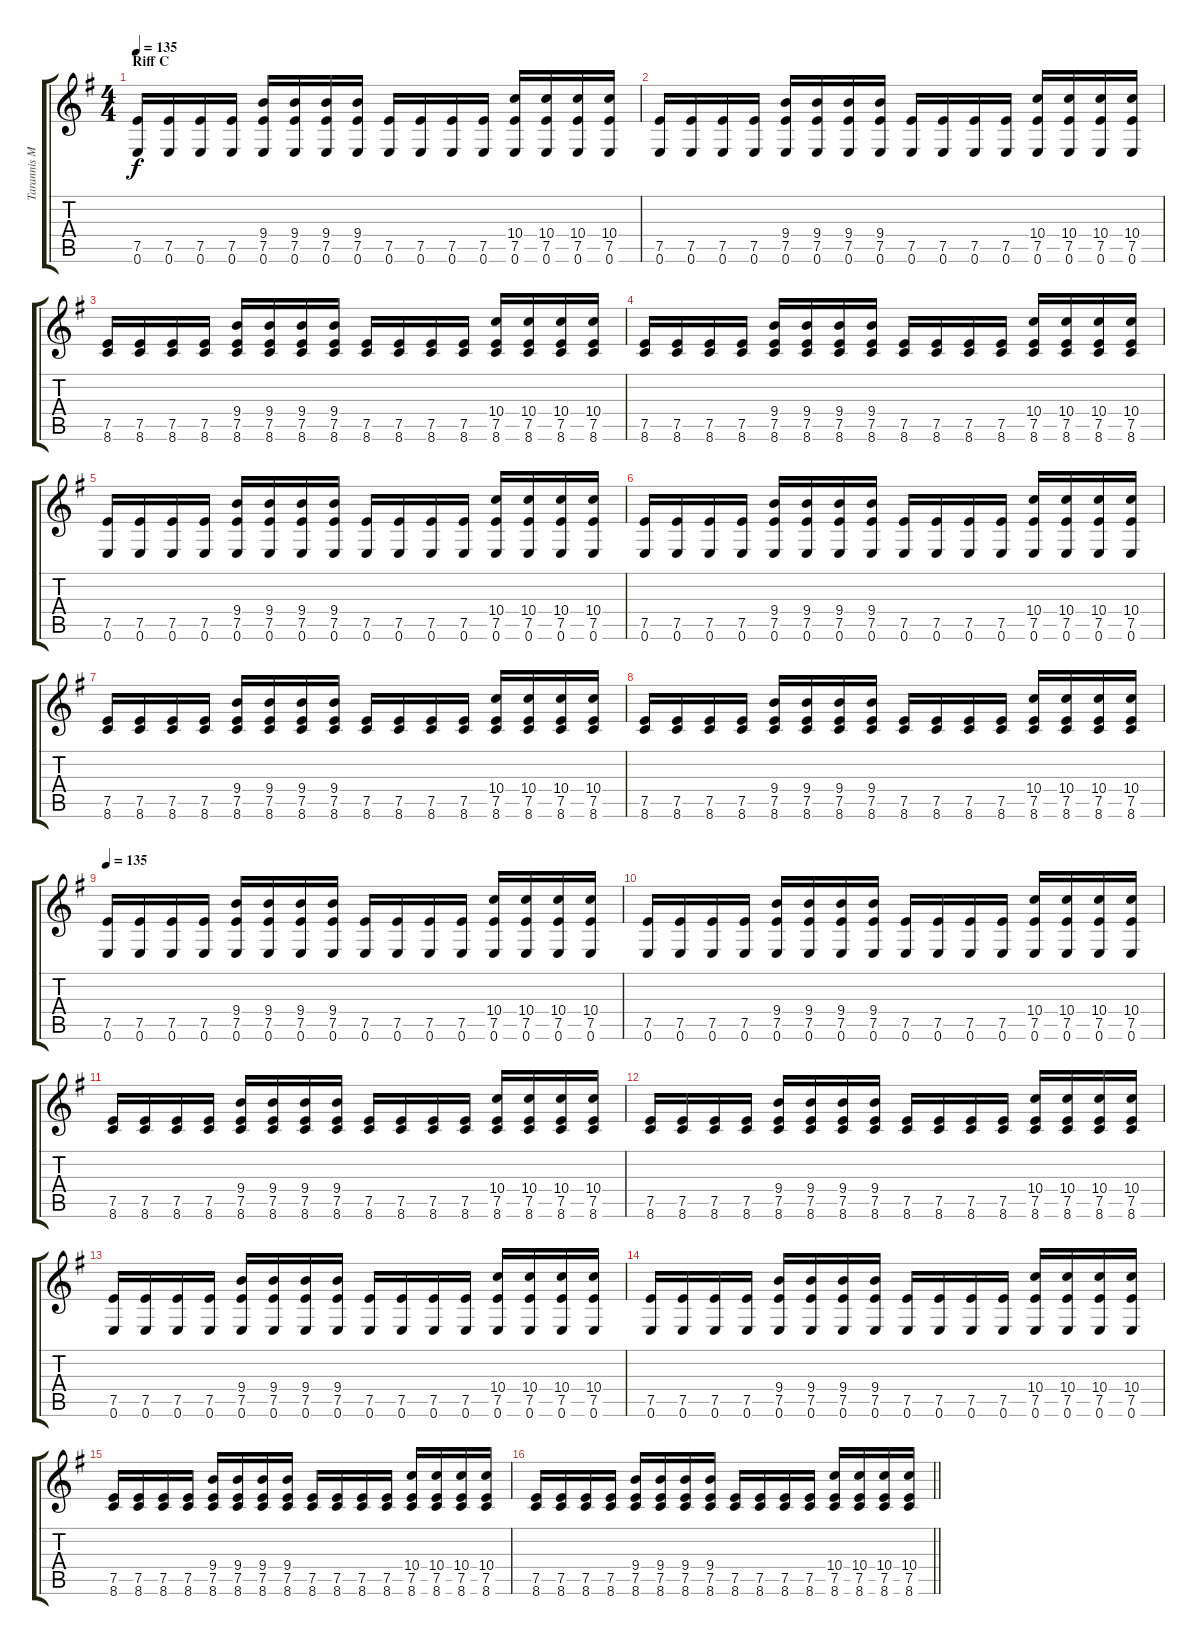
\track ("Tarannis Moloch" "Tarannis M") {instrument distortionguitar}
\staff {score tabs}
\tuning (E4 B3 G3 D3 A2 E2) {hide}
\ts (4 4)
\section ("" "Riff C")
\tempo 135
\clef g2
\ks eminor
(7.5 0.6).16{dy f} (7.5 0.6).16 (7.5 0.6).16 (7.5 0.6).16 (9.4 7.5 0.6).16 (9.4 7.5 0.6).16 (9.4 7.5 0.6).16 (9.4 7.5 0.6).16 (7.5 0.6).16 (7.5 0.6).16 (7.5 0.6).16 (7.5 0.6).16 (10.4 7.5 0.6).16 (10.4 7.5 0.6).16 (10.4 7.5 0.6).16 (10.4 7.5 0.6).16 |
(7.5 0.6).16 (7.5 0.6).16 (7.5 0.6).16 (7.5 0.6).16 (9.4 7.5 0.6).16 (9.4 7.5 0.6).16 (9.4 7.5 0.6).16 (9.4 7.5 0.6).16 (7.5 0.6).16 (7.5 0.6).16 (7.5 0.6).16 (7.5 0.6).16 (10.4 7.5 0.6).16 (10.4 7.5 0.6).16 (10.4 7.5 0.6).16 (10.4 7.5 0.6).16 |
(7.5 8.6).16 (7.5 8.6).16 (7.5 8.6).16 (7.5 8.6).16 (9.4 7.5 8.6).16 (9.4 7.5 8.6).16 (9.4 7.5 8.6).16 (9.4 7.5 8.6).16 (7.5 8.6).16 (7.5 8.6).16 (7.5 8.6).16 (7.5 8.6).16 (10.4 7.5 8.6).16 (10.4 7.5 8.6).16 (10.4 7.5 8.6).16 (10.4 7.5 8.6).16 |
(7.5 8.6).16 (7.5 8.6).16 (7.5 8.6).16 (7.5 8.6).16 (9.4 7.5 8.6).16 (9.4 7.5 8.6).16 (9.4 7.5 8.6).16 (9.4 7.5 8.6).16 (7.5 8.6).16 (7.5 8.6).16 (7.5 8.6).16 (7.5 8.6).16 (10.4 7.5 8.6).16 (10.4 7.5 8.6).16 (10.4 7.5 8.6).16 (10.4 7.5 8.6).16 |
(7.5 0.6).16 (7.5 0.6).16 (7.5 0.6).16 (7.5 0.6).16 (9.4 7.5 0.6).16 (9.4 7.5 0.6).16 (9.4 7.5 0.6).16 (9.4 7.5 0.6).16 (7.5 0.6).16 (7.5 0.6).16 (7.5 0.6).16 (7.5 0.6).16 (10.4 7.5 0.6).16 (10.4 7.5 0.6).16 (10.4 7.5 0.6).16 (10.4 7.5 0.6).16 |
(7.5 0.6).16 (7.5 0.6).16 (7.5 0.6).16 (7.5 0.6).16 (9.4 7.5 0.6).16 (9.4 7.5 0.6).16 (9.4 7.5 0.6).16 (9.4 7.5 0.6).16 (7.5 0.6).16 (7.5 0.6).16 (7.5 0.6).16 (7.5 0.6).16 (10.4 7.5 0.6).16 (10.4 7.5 0.6).16 (10.4 7.5 0.6).16 (10.4 7.5 0.6).16 |
(7.5 8.6).16 (7.5 8.6).16 (7.5 8.6).16 (7.5 8.6).16 (9.4 7.5 8.6).16 (9.4 7.5 8.6).16 (9.4 7.5 8.6).16 (9.4 7.5 8.6).16 (7.5 8.6).16 (7.5 8.6).16 (7.5 8.6).16 (7.5 8.6).16 (10.4 7.5 8.6).16 (10.4 7.5 8.6).16 (10.4 7.5 8.6).16 (10.4 7.5 8.6).16 |
(7.5 8.6).16 (7.5 8.6).16 (7.5 8.6).16 (7.5 8.6).16 (9.4 7.5 8.6).16 (9.4 7.5 8.6).16 (9.4 7.5 8.6).16 (9.4 7.5 8.6).16 (7.5 8.6).16 (7.5 8.6).16 (7.5 8.6).16 (7.5 8.6).16 (10.4 7.5 8.6).16 (10.4 7.5 8.6).16 (10.4 7.5 8.6).16 (10.4 7.5 8.6).16 |
\tempo 135
(7.5 0.6).16 (7.5 0.6).16 (7.5 0.6).16 (7.5 0.6).16 (9.4 7.5 0.6).16 (9.4 7.5 0.6).16 (9.4 7.5 0.6).16 (9.4 7.5 0.6).16 (7.5 0.6).16 (7.5 0.6).16 (7.5 0.6).16 (7.5 0.6).16 (10.4 7.5 0.6).16 (10.4 7.5 0.6).16 (10.4 7.5 0.6).16 (10.4 7.5 0.6).16 |
(7.5 0.6).16 (7.5 0.6).16 (7.5 0.6).16 (7.5 0.6).16 (9.4 7.5 0.6).16 (9.4 7.5 0.6).16 (9.4 7.5 0.6).16 (9.4 7.5 0.6).16 (7.5 0.6).16 (7.5 0.6).16 (7.5 0.6).16 (7.5 0.6).16 (10.4 7.5 0.6).16 (10.4 7.5 0.6).16 (10.4 7.5 0.6).16 (10.4 7.5 0.6).16 |
(7.5 8.6).16 (7.5 8.6).16 (7.5 8.6).16 (7.5 8.6).16 (9.4 7.5 8.6).16 (9.4 7.5 8.6).16 (9.4 7.5 8.6).16 (9.4 7.5 8.6).16 (7.5 8.6).16 (7.5 8.6).16 (7.5 8.6).16 (7.5 8.6).16 (10.4 7.5 8.6).16 (10.4 7.5 8.6).16 (10.4 7.5 8.6).16 (10.4 7.5 8.6).16 |
(7.5 8.6).16 (7.5 8.6).16 (7.5 8.6).16 (7.5 8.6).16 (9.4 7.5 8.6).16 (9.4 7.5 8.6).16 (9.4 7.5 8.6).16 (9.4 7.5 8.6).16 (7.5 8.6).16 (7.5 8.6).16 (7.5 8.6).16 (7.5 8.6).16 (10.4 7.5 8.6).16 (10.4 7.5 8.6).16 (10.4 7.5 8.6).16 (10.4 7.5 8.6).16 |
(7.5 0.6).16 (7.5 0.6).16 (7.5 0.6).16 (7.5 0.6).16 (9.4 7.5 0.6).16 (9.4 7.5 0.6).16 (9.4 7.5 0.6).16 (9.4 7.5 0.6).16 (7.5 0.6).16 (7.5 0.6).16 (7.5 0.6).16 (7.5 0.6).16 (10.4 7.5 0.6).16 (10.4 7.5 0.6).16 (10.4 7.5 0.6).16 (10.4 7.5 0.6).16 |
(7.5 0.6).16 (7.5 0.6).16 (7.5 0.6).16 (7.5 0.6).16 (9.4 7.5 0.6).16 (9.4 7.5 0.6).16 (9.4 7.5 0.6).16 (9.4 7.5 0.6).16 (7.5 0.6).16 (7.5 0.6).16 (7.5 0.6).16 (7.5 0.6).16 (10.4 7.5 0.6).16 (10.4 7.5 0.6).16 (10.4 7.5 0.6).16 (10.4 7.5 0.6).16 |
(7.5 8.6).16 (7.5 8.6).16 (7.5 8.6).16 (7.5 8.6).16 (9.4 7.5 8.6).16 (9.4 7.5 8.6).16 (9.4 7.5 8.6).16 (9.4 7.5 8.6).16 (7.5 8.6).16 (7.5 8.6).16 (7.5 8.6).16 (7.5 8.6).16 (10.4 7.5 8.6).16 (10.4 7.5 8.6).16 (10.4 7.5 8.6).16 (10.4 7.5 8.6).16 |
\barLineRight lightlight
(7.5 8.6).16 (7.5 8.6).16 (7.5 8.6).16 (7.5 8.6).16 (9.4 7.5 8.6).16 (9.4 7.5 8.6).16 (9.4 7.5 8.6).16 (9.4 7.5 8.6).16 (7.5 8.6).16 (7.5 8.6).16 (7.5 8.6).16 (7.5 8.6).16 (10.4 7.5 8.6).16 (10.4 7.5 8.6).16 (10.4 7.5 8.6).16 (10.4 7.5 8.6).16
